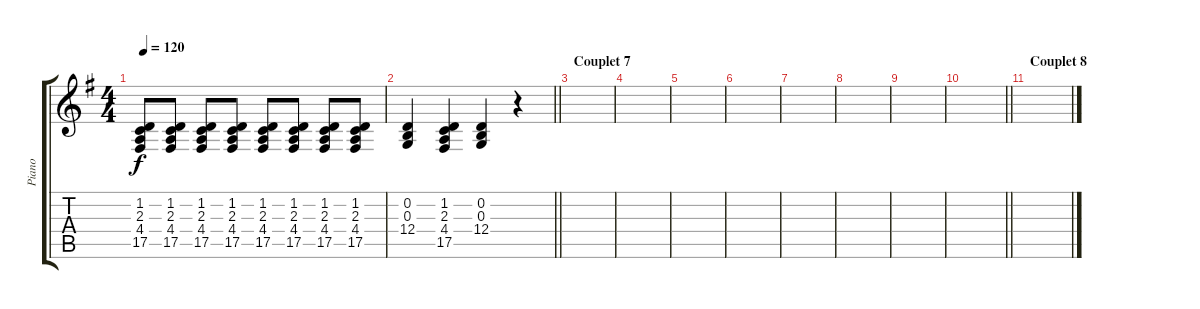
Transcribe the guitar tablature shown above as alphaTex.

\track ("Piano" "Piano") {instrument acousticgrandpiano}
\staff {score tabs}
\tuning (E4 B3 G3 D3 A2 E2) {hide}
\ts (4 4)
\tempo 120
\clef g2
\ks g
(1.2 2.3 4.4 17.5).8{dy f} (1.2 2.3 4.4 17.5).8 (1.2 2.3 4.4 17.5).8 (1.2 2.3 4.4 17.5).8 (1.2 2.3 4.4 17.5).8 (1.2 2.3 4.4 17.5).8 (1.2 2.3 4.4 17.5).8 (1.2 2.3 4.4 17.5).8 |
\barLineRight lightlight
(0.2 0.3 12.4).4 (1.2 2.3 4.4 17.5).4 (0.2 0.3 12.4).4 r.4 |
\section ("" "Couplet 7")
|
|
|
|
|
|
|
\barLineRight lightlight
|
\section ("" "Couplet 8")
